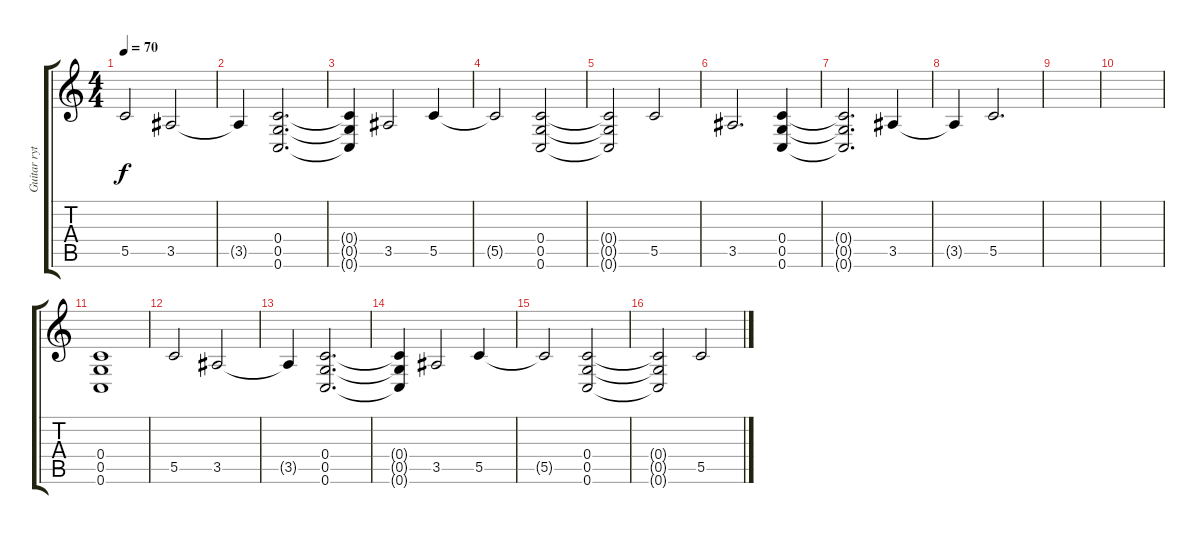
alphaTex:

\track ("Guitar rythm" "Guitar ryt") {instrument distortionguitar}
\staff {score tabs}
\tuning (D4 A3 F3 C3 G2 C2) {hide}
\ts (4 4)
\tempo 70
\clef g2
\ks c
5.5.2{dy f} 3.5.2 |
3.5{t}.4 (0.4 0.5 0.6).2{d} |
(0.4{t} 0.5{t} 0.6{t}).4 3.5.2 5.5.4 |
5.5{t}.2 (0.4 0.5 0.6).2 |
(0.4{t} 0.5{t} 0.6{t}).2 5.5.2 |
3.5.2{d} (0.4 0.5 0.6).4 |
(0.4{t} 0.5{t} 0.6{t}).2{d} 3.5.4 |
3.5{t}.4 5.5.2{d} |
|
|
(0.4 0.5 0.6).1 |
5.5.2 3.5.2 |
3.5{t}.4 (0.4 0.5 0.6).2{d} |
(0.4{t} 0.5{t} 0.6{t}).4 3.5.2 5.5.4 |
5.5{t}.2 (0.4 0.5 0.6).2 |
(0.4{t} 0.5{t} 0.6{t}).2 5.5.2
